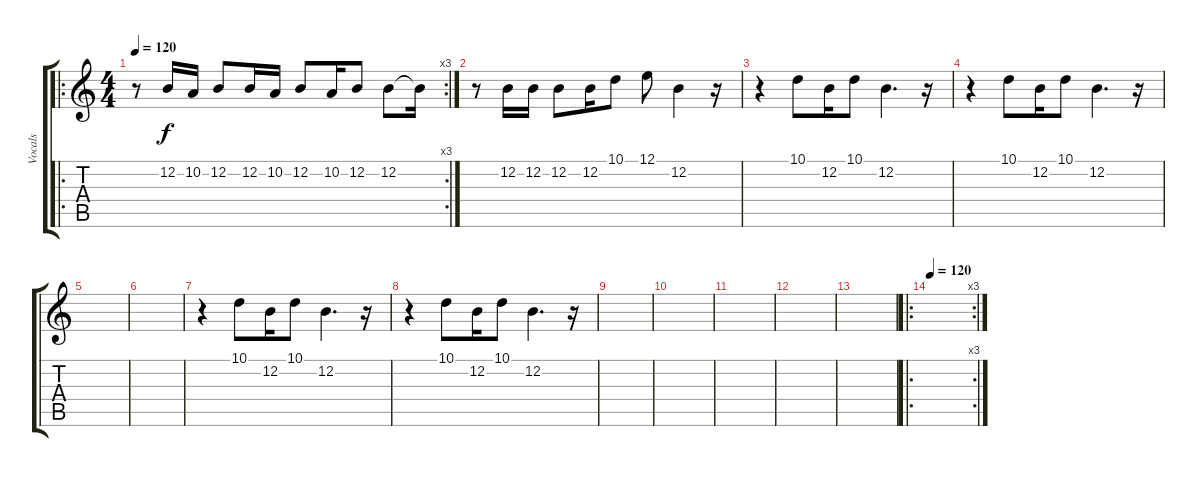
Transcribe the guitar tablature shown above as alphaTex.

\track ("Vocals" "Vocals") {instrument trumpet}
\staff {score tabs}
\tuning (E4 B3 G3 D3 A2 E2) {hide}
\ro
\rc 3
\ts (4 4)
\tempo 120
\clef g2
\ks c
r.8{dy f} 12.2.16 10.2.16 12.2.8 12.2.16 10.2.16 12.2.8 10.2.16 12.2.8 12.2.8 12.2{t}.16 |
r.8 12.2.16 12.2.16 12.2.8 12.2.16 10.1.8 12.1.8 12.2.4 r.16 |
r.4 10.1.8 12.2.16 10.1.8 12.2.4{d} r.16 |
r.4 10.1.8 12.2.16 10.1.8 12.2.4{d} r.16 |
|
|
r.4 10.1.8 12.2.16 10.1.8 12.2.4{d} r.16 |
r.4 10.1.8 12.2.16 10.1.8 12.2.4{d} r.16 |
|
|
|
|
|
\ro
\rc 3
\tempo 120
